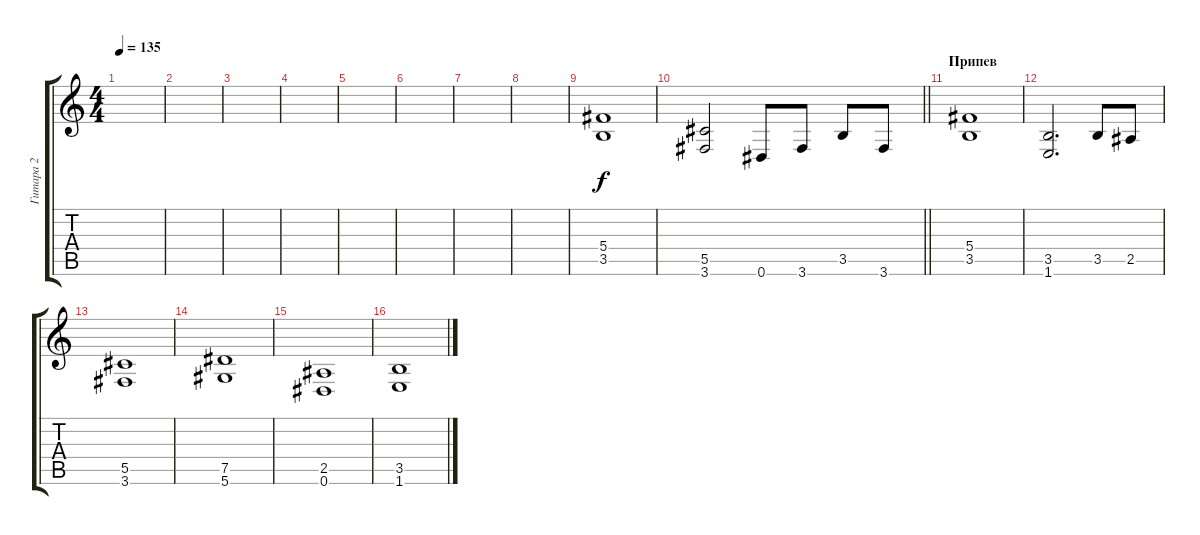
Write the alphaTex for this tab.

\track ("Гитара 2" "Гитара 2") {instrument overdrivenguitar}
\staff {score tabs}
\tuning (Eb4 Bb3 Gb3 Db3 Ab2 Eb2) {hide}
\ts (4 4)
\tempo 135
\clef g2
\ks c
|
|
|
|
|
|
|
|
(5.4 3.5).1 |
\barLineRight lightlight
(5.5 3.6).2 0.6.8 3.6.8 3.5.8 3.6.8 |
\section ("" "Припев")
(5.4 3.5).1 |
(3.5 1.6).2{d} 3.5.8 2.5.8 |
(5.5 3.6).1 |
(7.5 5.6).1 |
(2.5 0.6).1 |
(3.5 1.6).1
